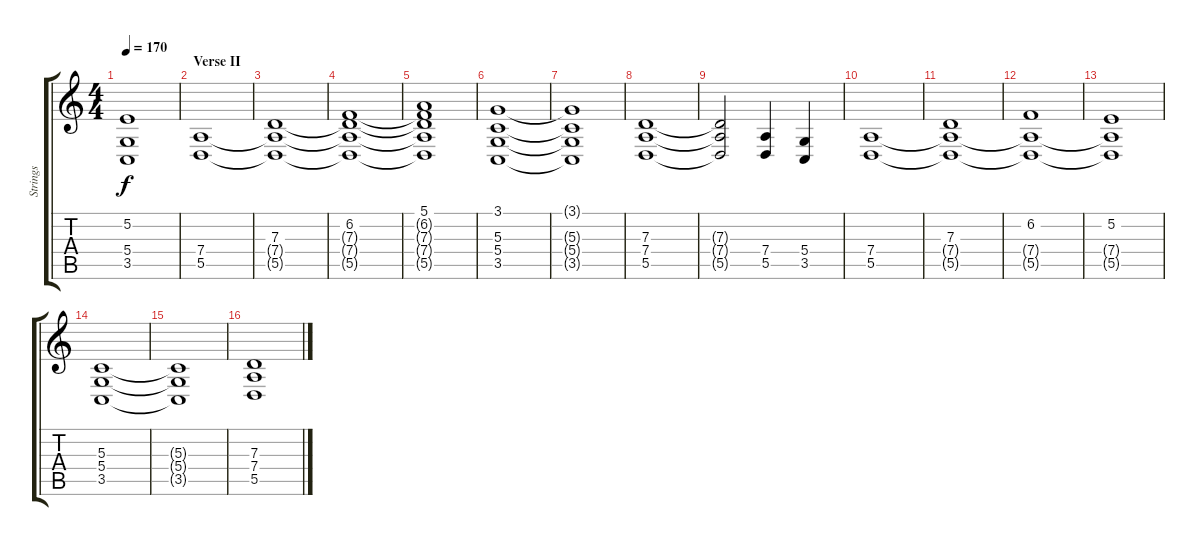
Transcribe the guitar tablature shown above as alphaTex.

\track ("Strings" "Strings") {instrument stringensemble1}
\staff {score tabs}
\tuning (E4 B3 G3 D3 A2 E2) {hide}
\ts (4 4)
\tempo 170
\clef g2
\ks c
(5.2{t} 5.4{t} 3.5{t}).1{dy f} |
\section ("" "Verse II")
(7.4 5.5).1 |
(7.3 7.4{t} 5.5{t}).1 |
(6.2 7.3{t} 7.4{t} 5.5{t}).1 |
(5.1 6.2{t} 7.3{t} 7.4{t} 5.5{t}).1 |
(3.1 5.3 5.4 3.5).1 |
(3.1{t} 5.3{t} 5.4{t} 3.5{t}).1 |
(7.3 7.4 5.5).1 |
(7.3{t} 7.4{t} 5.5{t}).2 (7.4 5.5).4 (5.4 3.5).4 |
(7.4 5.5).1 |
(7.3 7.4{t} 5.5{t}).1 |
(6.2 7.4{t} 5.5{t}).1 |
(5.2 7.4{t} 5.5{t}).1 |
(5.3 5.4 3.5).1 |
(5.3{t} 5.4{t} 3.5{t}).1 |
(7.3 7.4 5.5).1
